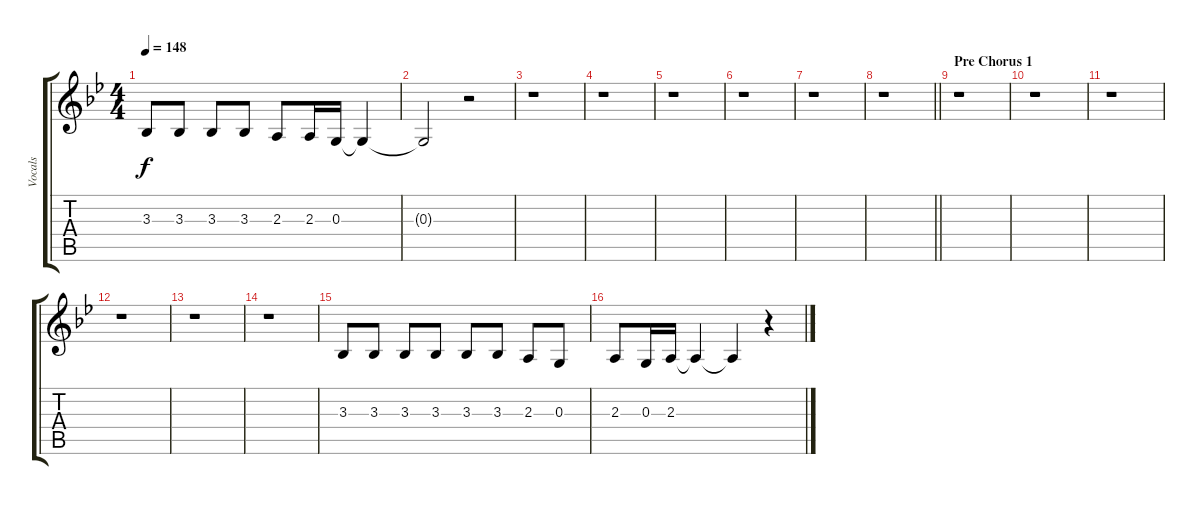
\track ("Vocals" "Vocals") {instrument bassoon}
\staff {score tabs}
\tuning (E4 B3 G3 D3 A2 E2) {hide}
\ts (4 4)
\tempo 148
\clef g2
\ks gminor
3.3.8{dy f} 3.3.8 3.3.8 3.3.8 2.3.8 2.3.16 0.3.16 0.3{t}.4 |
0.3{t}.2 r.2 |
r.1 |
r.1 |
r.1 |
r.1 |
r.1 |
\barLineRight lightlight
r.1 |
\section ("" "Pre Chorus 1")
r.1 |
r.1 |
r.1 |
r.1 |
r.1 |
r.1 |
3.3.8 3.3.8 3.3.8 3.3.8 3.3.8 3.3.8 2.3.8 0.3.8 |
2.3.8 0.3.16 2.3.16 2.3{t}.4 2.3{t}.4 r.4
